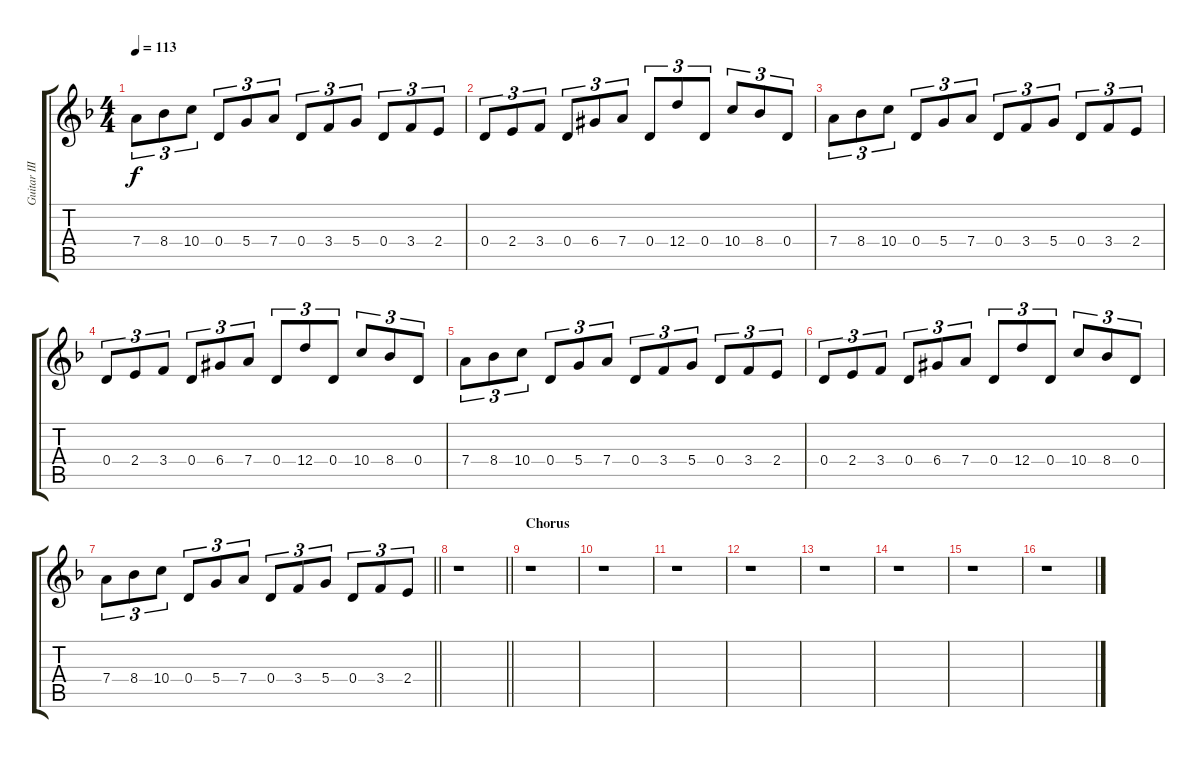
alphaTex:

\track ("Guitar III (lead / melody)" "Guitar III") {instrument distortionguitar}
\staff {score tabs}
\tuning (E4 B3 G3 D3 A2 D2) {hide}
\ts (4 4)
\tempo 113
\clef g2
\ks dminor
7.4.8{tu (3 2) dy f} 8.4.8{tu (3 2)} 10.4.8{tu (3 2)} 0.4.8{tu (3 2)} 5.4.8{tu (3 2)} 7.4.8{tu (3 2)} 0.4.8{tu (3 2)} 3.4.8{tu (3 2)} 5.4.8{tu (3 2)} 0.4.8{tu (3 2)} 3.4.8{tu (3 2)} 2.4.8{tu (3 2)} |
0.4.8{tu (3 2)} 2.4.8{tu (3 2)} 3.4.8{tu (3 2)} 0.4.8{tu (3 2)} 6.4{acc #}.8{tu (3 2)} 7.4.8{tu (3 2)} 0.4.8{tu (3 2)} 12.4.8{tu (3 2)} 0.4.8{tu (3 2)} 10.4.8{tu (3 2)} 8.4.8{tu (3 2)} 0.4.8{tu (3 2)} |
7.4.8{tu (3 2)} 8.4.8{tu (3 2)} 10.4.8{tu (3 2)} 0.4.8{tu (3 2)} 5.4.8{tu (3 2)} 7.4.8{tu (3 2)} 0.4.8{tu (3 2)} 3.4.8{tu (3 2)} 5.4.8{tu (3 2)} 0.4.8{tu (3 2)} 3.4.8{tu (3 2)} 2.4.8{tu (3 2)} |
0.4.8{tu (3 2)} 2.4.8{tu (3 2)} 3.4.8{tu (3 2)} 0.4.8{tu (3 2)} 6.4{acc #}.8{tu (3 2)} 7.4.8{tu (3 2)} 0.4.8{tu (3 2)} 12.4.8{tu (3 2)} 0.4.8{tu (3 2)} 10.4.8{tu (3 2)} 8.4.8{tu (3 2)} 0.4.8{tu (3 2)} |
7.4.8{tu (3 2)} 8.4.8{tu (3 2)} 10.4.8{tu (3 2)} 0.4.8{tu (3 2)} 5.4.8{tu (3 2)} 7.4.8{tu (3 2)} 0.4.8{tu (3 2)} 3.4.8{tu (3 2)} 5.4.8{tu (3 2)} 0.4.8{tu (3 2)} 3.4.8{tu (3 2)} 2.4.8{tu (3 2)} |
0.4.8{tu (3 2)} 2.4.8{tu (3 2)} 3.4.8{tu (3 2)} 0.4.8{tu (3 2)} 6.4{acc #}.8{tu (3 2)} 7.4.8{tu (3 2)} 0.4.8{tu (3 2)} 12.4.8{tu (3 2)} 0.4.8{tu (3 2)} 10.4.8{tu (3 2)} 8.4.8{tu (3 2)} 0.4.8{tu (3 2)} |
\barLineRight lightlight
7.4.8{tu (3 2)} 8.4.8{tu (3 2)} 10.4.8{tu (3 2)} 0.4.8{tu (3 2)} 5.4.8{tu (3 2)} 7.4.8{tu (3 2)} 0.4.8{tu (3 2)} 3.4.8{tu (3 2)} 5.4.8{tu (3 2)} 0.4.8{tu (3 2)} 3.4.8{tu (3 2)} 2.4.8{tu (3 2)} |
\barLineRight lightlight
r.1 |
\section ("" "Chorus")
r.1 |
r.1 |
r.1 |
r.1 |
r.1 |
r.1 |
r.1 |
r.1
